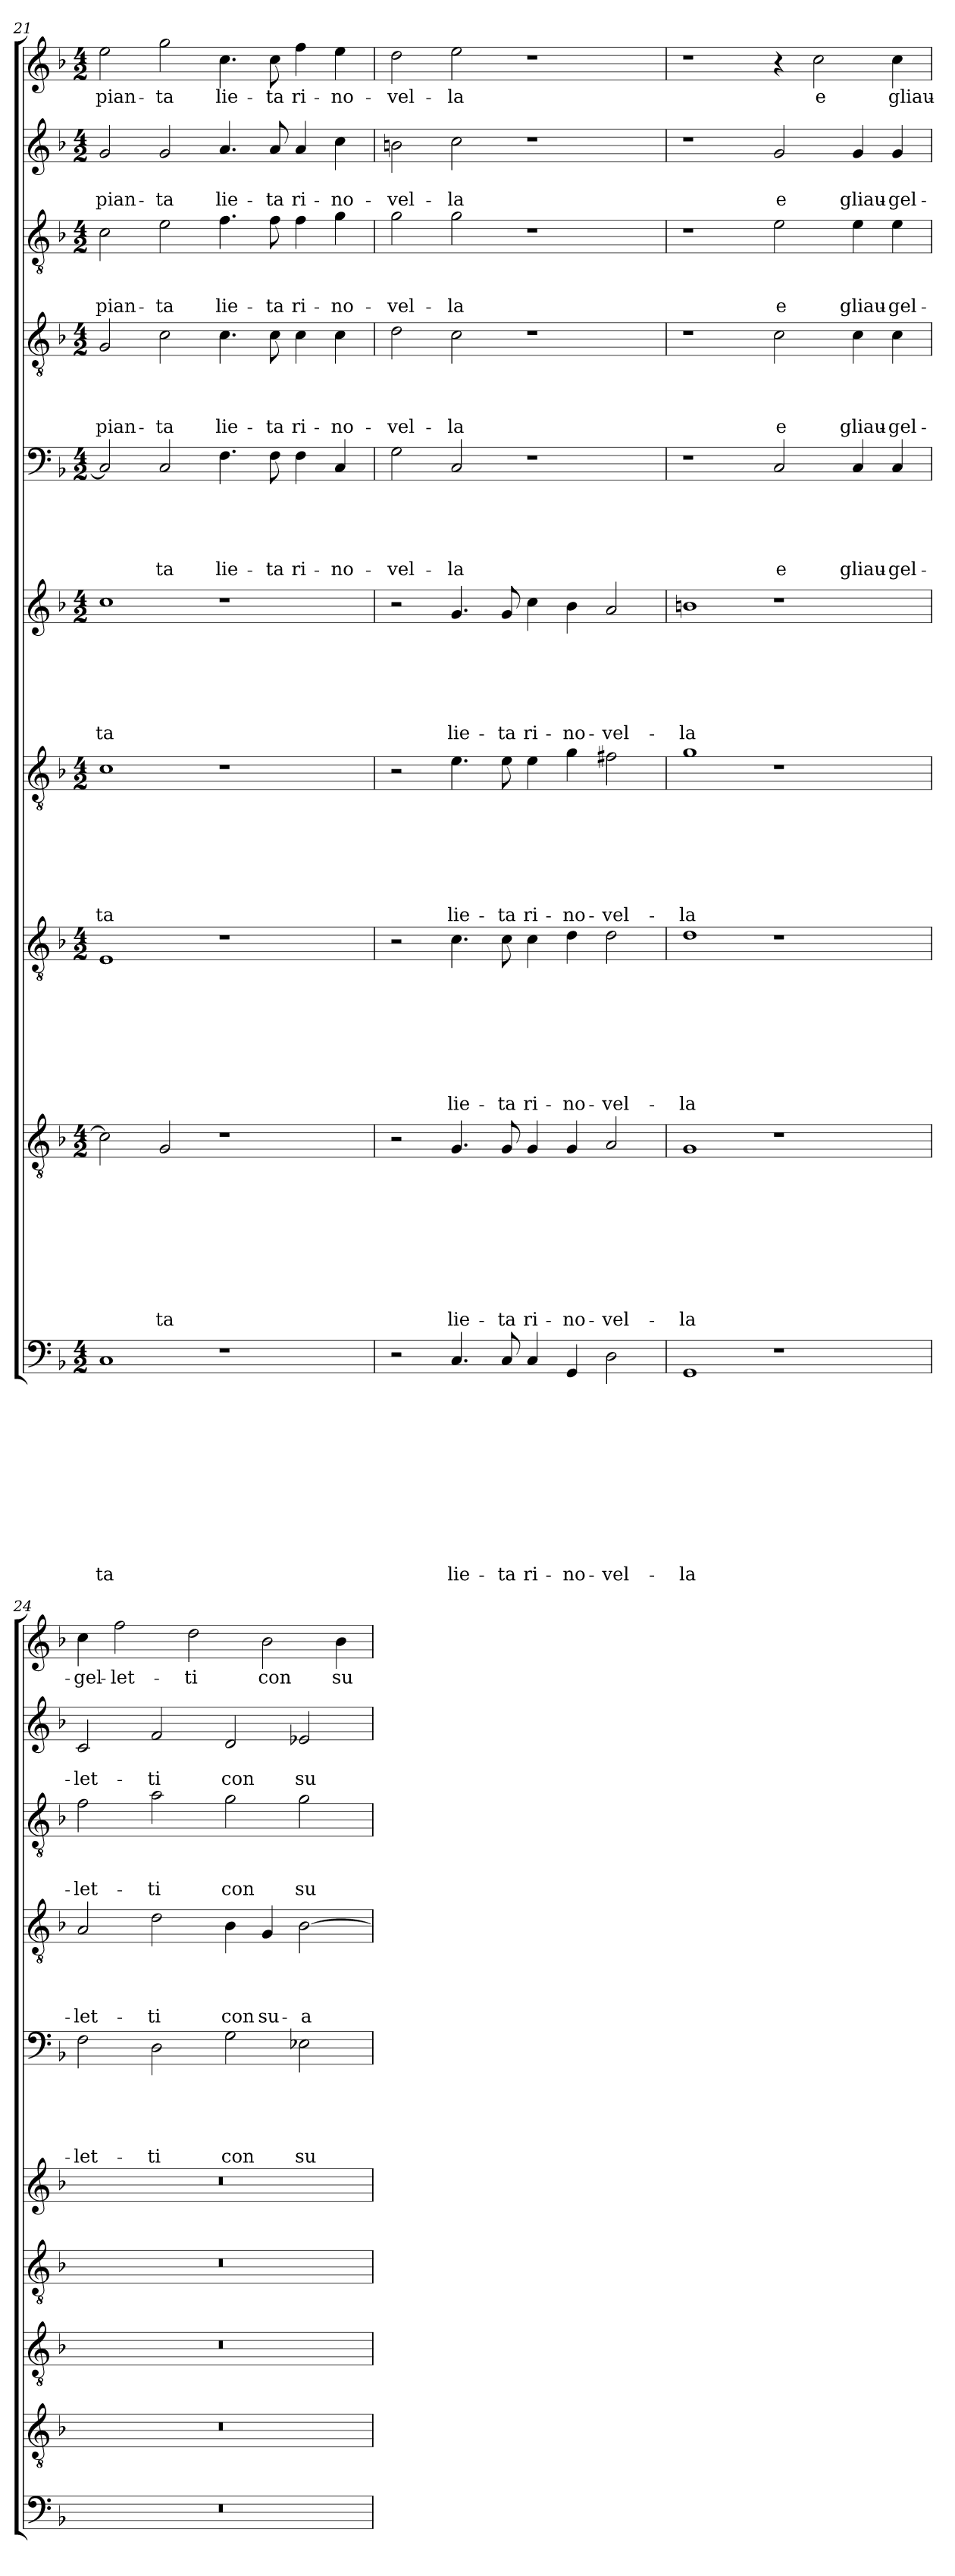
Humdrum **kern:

**kern	**text	**text	**text	**text	**text	**text	**text	**text	**text	**text	**text	**kern	**text	**text	**text	**text	**text	**text	**text	**text	**text	**kern	**text	**text	**text	**text	**text	**text	**text	**text	**kern	**text	**text	**text	**text	**text	**text	**text	**kern	**text	**text	**text	**text	**text	**text	**kern	**text	**text	**text	**text	**text	**kern	**text	**text	**text	**text	**kern	**text	**text	**text	**kern	**text	**text	**kern	**text
*part10	*part10	*part10	*part10	*part10	*part10	*part10	*part10	*part10	*part10	*part10	*part10	*part9	*part9	*part9	*part9	*part9	*part9	*part9	*part9	*part9	*part9	*part8	*part8	*part8	*part8	*part8	*part8	*part8	*part8	*part8	*part7	*part7	*part7	*part7	*part7	*part7	*part7	*part7	*part6	*part6	*part6	*part6	*part6	*part6	*part6	*part5	*part5	*part5	*part5	*part5	*part5	*part4	*part4	*part4	*part4	*part4	*part3	*part3	*part3	*part3	*part2	*part2	*part2	*part1	*part1
*staff10	*staff10	*staff10	*staff10	*staff10	*staff10	*staff10	*staff10	*staff10	*staff10	*staff10	*staff10	*staff9	*staff9	*staff9	*staff9	*staff9	*staff9	*staff9	*staff9	*staff9	*staff9	*staff8	*staff8	*staff8	*staff8	*staff8	*staff8	*staff8	*staff8	*staff8	*staff7	*staff7	*staff7	*staff7	*staff7	*staff7	*staff7	*staff7	*staff6	*staff6	*staff6	*staff6	*staff6	*staff6	*staff6	*staff5	*staff5	*staff5	*staff5	*staff5	*staff5	*staff4	*staff4	*staff4	*staff4	*staff4	*staff3	*staff3	*staff3	*staff3	*staff2	*staff2	*staff2	*staff1	*staff1
*clefF4	*	*	*	*	*	*	*	*	*	*	*	*clefGv2	*	*	*	*	*	*	*	*	*	*clefGv2	*	*	*	*	*	*	*	*	*clefGv2	*	*	*	*	*	*	*	*clefG2	*	*	*	*	*	*	*clefF4	*	*	*	*	*	*clefGv2	*	*	*	*	*clefGv2	*	*	*	*clefG2	*	*	*clefG2	*
*k[b-]	*	*	*	*	*	*	*	*	*	*	*	*k[b-]	*	*	*	*	*	*	*	*	*	*k[b-]	*	*	*	*	*	*	*	*	*k[b-]	*	*	*	*	*	*	*	*k[b-]	*	*	*	*	*	*	*k[b-]	*	*	*	*	*	*k[b-]	*	*	*	*	*k[b-]	*	*	*	*k[b-]	*	*	*k[b-]	*
*F:	*	*	*	*	*	*	*	*	*	*	*	*F:	*	*	*	*	*	*	*	*	*	*F:	*	*	*	*	*	*	*	*	*F:	*	*	*	*	*	*	*	*F:	*	*	*	*	*	*	*F:	*	*	*	*	*	*F:	*	*	*	*	*F:	*	*	*	*F:	*	*	*F:	*
*M4/2	*	*	*	*	*	*	*	*	*	*	*	*M4/2	*	*	*	*	*	*	*	*	*	*M4/2	*	*	*	*	*	*	*	*	*M4/2	*	*	*	*	*	*	*	*M4/2	*	*	*	*	*	*	*M4/2	*	*	*	*	*	*M4/2	*	*	*	*	*M4/2	*	*	*	*M4/2	*	*	*M4/2	*
=21	=21	=21	=21	=21	=21	=21	=21	=21	=21	=21	=21	=21	=21	=21	=21	=21	=21	=21	=21	=21	=21	=21	=21	=21	=21	=21	=21	=21	=21	=21	=21	=21	=21	=21	=21	=21	=21	=21	=21	=21	=21	=21	=21	=21	=21	=21	=21	=21	=21	=21	=21	=21	=21	=21	=21	=21	=21	=21	=21	=21	=21	=21	=21	=21	=21
1C	.	.	.	.	.	.	.	.	.	.	-ta	2c\]	.	.	.	.	.	.	.	.	.	1E	.	.	.	.	.	.	.	.	1c	.	.	.	.	.	.	-ta	1cc	.	.	.	.	.	-ta	2C/]	.	.	.	.	.	2G/	.	.	.	pian-	2c\	.	.	pian-	2g/	.	pian-	2ee\	pian-
.	.	.	.	.	.	.	.	.	.	.	.	2G/	.	.	.	.	.	.	.	.	-ta	.	.	.	.	.	.	.	.	.	.	.	.	.	.	.	.	.	.	.	.	.	.	.	.	2C/	.	.	.	.	-ta	2c\	.	.	.	-ta	2e\	.	.	-ta	2g/	.	-ta	2gg\	-ta
1r	.	.	.	.	.	.	.	.	.	.	.	1r	.	.	.	.	.	.	.	.	.	1r	.	.	.	.	.	.	.	.	1r	.	.	.	.	.	.	.	1r	.	.	.	.	.	.	4.F\	.	.	.	.	lie-	4.c\	.	.	.	lie-	4.f\	.	.	lie-	4.a/	.	lie-	4.cc\	lie-
.	.	.	.	.	.	.	.	.	.	.	.	.	.	.	.	.	.	.	.	.	.	.	.	.	.	.	.	.	.	.	.	.	.	.	.	.	.	.	.	.	.	.	.	.	.	8F\	.	.	.	.	-ta	8c\	.	.	.	-ta	8f\	.	.	-ta	8a/	.	-ta	8cc\	-ta
.	.	.	.	.	.	.	.	.	.	.	.	.	.	.	.	.	.	.	.	.	.	.	.	.	.	.	.	.	.	.	.	.	.	.	.	.	.	.	.	.	.	.	.	.	.	4F\	.	.	.	.	ri-	4c\	.	.	.	ri-	4f\	.	.	ri-	4a/	.	ri-	4ff\	ri-
.	.	.	.	.	.	.	.	.	.	.	.	.	.	.	.	.	.	.	.	.	.	.	.	.	.	.	.	.	.	.	.	.	.	.	.	.	.	.	.	.	.	.	.	.	.	4C/	.	.	.	.	-no-	4c\	.	.	.	-no-	4g\	.	.	-no-	4cc\	.	-no-	4ee\	-no-
!!LO:LB:g=z
=22	=22	=22	=22	=22	=22	=22	=22	=22	=22	=22	=22	=22	=22	=22	=22	=22	=22	=22	=22	=22	=22	=22	=22	=22	=22	=22	=22	=22	=22	=22	=22	=22	=22	=22	=22	=22	=22	=22	=22	=22	=22	=22	=22	=22	=22	=22	=22	=22	=22	=22	=22	=22	=22	=22	=22	=22	=22	=22	=22	=22	=22	=22	=22	=22	=22
2r	.	.	.	.	.	.	.	.	.	.	.	2r	.	.	.	.	.	.	.	.	.	2r	.	.	.	.	.	.	.	.	2r	.	.	.	.	.	.	.	2r	.	.	.	.	.	.	2G\	.	.	.	.	-vel-	2d\	.	.	.	-vel-	2g\	.	.	-vel-	2bn\	.	-vel-	2dd\	-vel-
4.C/	.	.	.	.	.	.	.	.	.	.	lie-	4.G/	.	.	.	.	.	.	.	.	lie-	4.c\	.	.	.	.	.	.	.	lie-	4.e\	.	.	.	.	.	.	lie-	4.g/	.	.	.	.	.	lie-	2C/	.	.	.	.	-la	2c\	.	.	.	-la	2g\	.	.	-la	2cc\	.	-la	2ee\	-la
8C/	.	.	.	.	.	.	.	.	.	.	-ta	8G/	.	.	.	.	.	.	.	.	-ta	8c\	.	.	.	.	.	.	.	-ta	8e\	.	.	.	.	.	.	-ta	8g/	.	.	.	.	.	-ta	.	.	.	.	.	.	.	.	.	.	.	.	.	.	.	.	.	.	.	.
4C/	.	.	.	.	.	.	.	.	.	.	ri-	4G/	.	.	.	.	.	.	.	.	ri-	4c\	.	.	.	.	.	.	.	ri-	4e\	.	.	.	.	.	.	ri-	4cc\	.	.	.	.	.	ri-	1r	.	.	.	.	.	1r	.	.	.	.	1r	.	.	.	1r	.	.	1r	.
4GG/	.	.	.	.	.	.	.	.	.	.	-no-	4G/	.	.	.	.	.	.	.	.	-no-	4d\	.	.	.	.	.	.	.	-no-	4g\	.	.	.	.	.	.	-no-	4b-\	.	.	.	.	.	-no-	.	.	.	.	.	.	.	.	.	.	.	.	.	.	.	.	.	.	.	.
2D\	.	.	.	.	.	.	.	.	.	.	-vel-	2A/	.	.	.	.	.	.	.	.	-vel-	2d\	.	.	.	.	.	.	.	-vel-	2f#X\	.	.	.	.	.	.	-vel-	2a/	.	.	.	.	.	-vel-	.	.	.	.	.	.	.	.	.	.	.	.	.	.	.	.	.	.	.	.
=23	=23	=23	=23	=23	=23	=23	=23	=23	=23	=23	=23	=23	=23	=23	=23	=23	=23	=23	=23	=23	=23	=23	=23	=23	=23	=23	=23	=23	=23	=23	=23	=23	=23	=23	=23	=23	=23	=23	=23	=23	=23	=23	=23	=23	=23	=23	=23	=23	=23	=23	=23	=23	=23	=23	=23	=23	=23	=23	=23	=23	=23	=23	=23	=23	=23
1GG	.	.	.	.	.	.	.	.	.	.	-la	1G	.	.	.	.	.	.	.	.	-la	1d	.	.	.	.	.	.	.	-la	1g	.	.	.	.	.	.	-la	1bn	.	.	.	.	.	-la	1r	.	.	.	.	.	1r	.	.	.	.	1r	.	.	.	1r	.	.	1r	.
1r	.	.	.	.	.	.	.	.	.	.	.	1r	.	.	.	.	.	.	.	.	.	1r	.	.	.	.	.	.	.	.	1r	.	.	.	.	.	.	.	1r	.	.	.	.	.	.	2C/	.	.	.	.	e	2c\	.	.	.	e	2e\	.	.	e	2g/	.	e	4r	.
.	.	.	.	.	.	.	.	.	.	.	.	.	.	.	.	.	.	.	.	.	.	.	.	.	.	.	.	.	.	.	.	.	.	.	.	.	.	.	.	.	.	.	.	.	.	.	.	.	.	.	.	.	.	.	.	.	.	.	.	.	.	.	.	2cc\	e
.	.	.	.	.	.	.	.	.	.	.	.	.	.	.	.	.	.	.	.	.	.	.	.	.	.	.	.	.	.	.	.	.	.	.	.	.	.	.	.	.	.	.	.	.	.	4C/	.	.	.	.	gliau-	4c\	.	.	.	gliau-	4e\	.	.	gliau-	4g/	.	gliau-	.	.
.	.	.	.	.	.	.	.	.	.	.	.	.	.	.	.	.	.	.	.	.	.	.	.	.	.	.	.	.	.	.	.	.	.	.	.	.	.	.	.	.	.	.	.	.	.	4C/	.	.	.	.	-gel-	4c\	.	.	.	-gel-	4e\	.	.	-gel-	4g/	.	-gel-	4cc\	gliau-
=24	=24	=24	=24	=24	=24	=24	=24	=24	=24	=24	=24	=24	=24	=24	=24	=24	=24	=24	=24	=24	=24	=24	=24	=24	=24	=24	=24	=24	=24	=24	=24	=24	=24	=24	=24	=24	=24	=24	=24	=24	=24	=24	=24	=24	=24	=24	=24	=24	=24	=24	=24	=24	=24	=24	=24	=24	=24	=24	=24	=24	=24	=24	=24	=24	=24
0r	.	.	.	.	.	.	.	.	.	.	.	0r	.	.	.	.	.	.	.	.	.	0r	.	.	.	.	.	.	.	.	0r	.	.	.	.	.	.	.	0r	.	.	.	.	.	.	2F\	.	.	.	.	-let-	2A/	.	.	.	-let-	2f\	.	.	-let-	2c/	.	-let-	4cc\	-gel-
.	.	.	.	.	.	.	.	.	.	.	.	.	.	.	.	.	.	.	.	.	.	.	.	.	.	.	.	.	.	.	.	.	.	.	.	.	.	.	.	.	.	.	.	.	.	.	.	.	.	.	.	.	.	.	.	.	.	.	.	.	.	.	.	2ff\	-let-
.	.	.	.	.	.	.	.	.	.	.	.	.	.	.	.	.	.	.	.	.	.	.	.	.	.	.	.	.	.	.	.	.	.	.	.	.	.	.	.	.	.	.	.	.	.	2D\	.	.	.	.	-ti	2d\	.	.	.	-ti	2a\	.	.	-ti	2f/	.	-ti	.	.
.	.	.	.	.	.	.	.	.	.	.	.	.	.	.	.	.	.	.	.	.	.	.	.	.	.	.	.	.	.	.	.	.	.	.	.	.	.	.	.	.	.	.	.	.	.	.	.	.	.	.	.	.	.	.	.	.	.	.	.	.	.	.	.	2dd\	-ti
.	.	.	.	.	.	.	.	.	.	.	.	.	.	.	.	.	.	.	.	.	.	.	.	.	.	.	.	.	.	.	.	.	.	.	.	.	.	.	.	.	.	.	.	.	.	2G\	.	.	.	.	con	4B-\	.	.	.	con	2g\	.	.	con	2d/	.	con	.	.
.	.	.	.	.	.	.	.	.	.	.	.	.	.	.	.	.	.	.	.	.	.	.	.	.	.	.	.	.	.	.	.	.	.	.	.	.	.	.	.	.	.	.	.	.	.	.	.	.	.	.	.	4G/	.	.	.	su-	.	.	.	.	.	.	.	2b-\	con
.	.	.	.	.	.	.	.	.	.	.	.	.	.	.	.	.	.	.	.	.	.	.	.	.	.	.	.	.	.	.	.	.	.	.	.	.	.	.	.	.	.	.	.	.	.	2E-X\	.	.	.	.	su-	[2B-\	.	.	.	-a-	2g\	.	.	su-	2e-X/	.	su-	.	.
.	.	.	.	.	.	.	.	.	.	.	.	.	.	.	.	.	.	.	.	.	.	.	.	.	.	.	.	.	.	.	.	.	.	.	.	.	.	.	.	.	.	.	.	.	.	.	.	.	.	.	.	.	.	.	.	.	.	.	.	.	.	.	.	4b-\	su-
=	=	=	=	=	=	=	=	=	=	=	=	=	=	=	=	=	=	=	=	=	=	=	=	=	=	=	=	=	=	=	=	=	=	=	=	=	=	=	=	=	=	=	=	=	=	=	=	=	=	=	=	=	=	=	=	=	=	=	=	=	=	=	=	=	=
*-	*-	*-	*-	*-	*-	*-	*-	*-	*-	*-	*-	*-	*-	*-	*-	*-	*-	*-	*-	*-	*-	*-	*-	*-	*-	*-	*-	*-	*-	*-	*-	*-	*-	*-	*-	*-	*-	*-	*-	*-	*-	*-	*-	*-	*-	*-	*-	*-	*-	*-	*-	*-	*-	*-	*-	*-	*-	*-	*-	*-	*-	*-	*-	*-	*-
